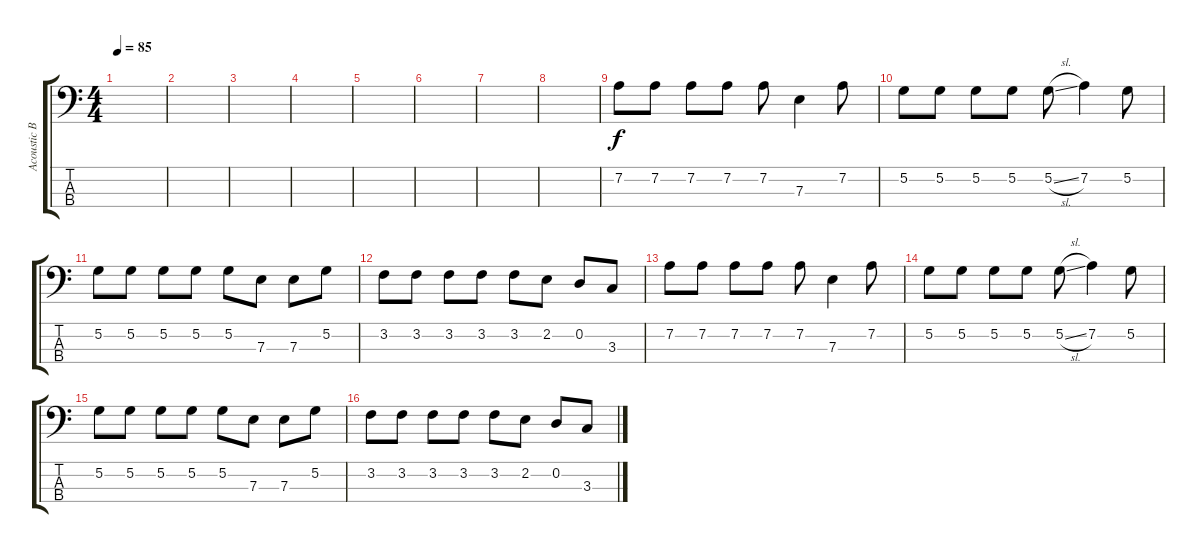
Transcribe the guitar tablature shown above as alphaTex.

\track ("Acoustic Bass" "Acoustic B") {instrument acousticbass}
\staff {score tabs}
\tuning (G2 D2 A1 E1) {hide}
\ts (4 4)
\tempo 85
\clef f4
\ks c
|
|
|
|
|
|
|
|
7.2.8 7.2.8 7.2.8 7.2.8 7.2.8 7.3.4 7.2.8 |
5.2.8 5.2.8 5.2.8 5.2.8 5.2{sl}.8 7.2.4 5.2.8 |
5.2.8 5.2.8 5.2.8 5.2.8 5.2.8 7.3.8 7.3.8 5.2.8 |
3.2.8 3.2.8 3.2.8 3.2.8 3.2.8 2.2.8 0.2.8 3.3.8 |
7.2.8 7.2.8 7.2.8 7.2.8 7.2.8 7.3.4 7.2.8 |
5.2.8 5.2.8 5.2.8 5.2.8 5.2{sl}.8 7.2.4 5.2.8 |
5.2.8 5.2.8 5.2.8 5.2.8 5.2.8 7.3.8 7.3.8 5.2.8 |
3.2.8 3.2.8 3.2.8 3.2.8 3.2.8 2.2.8 0.2.8 3.3.8
